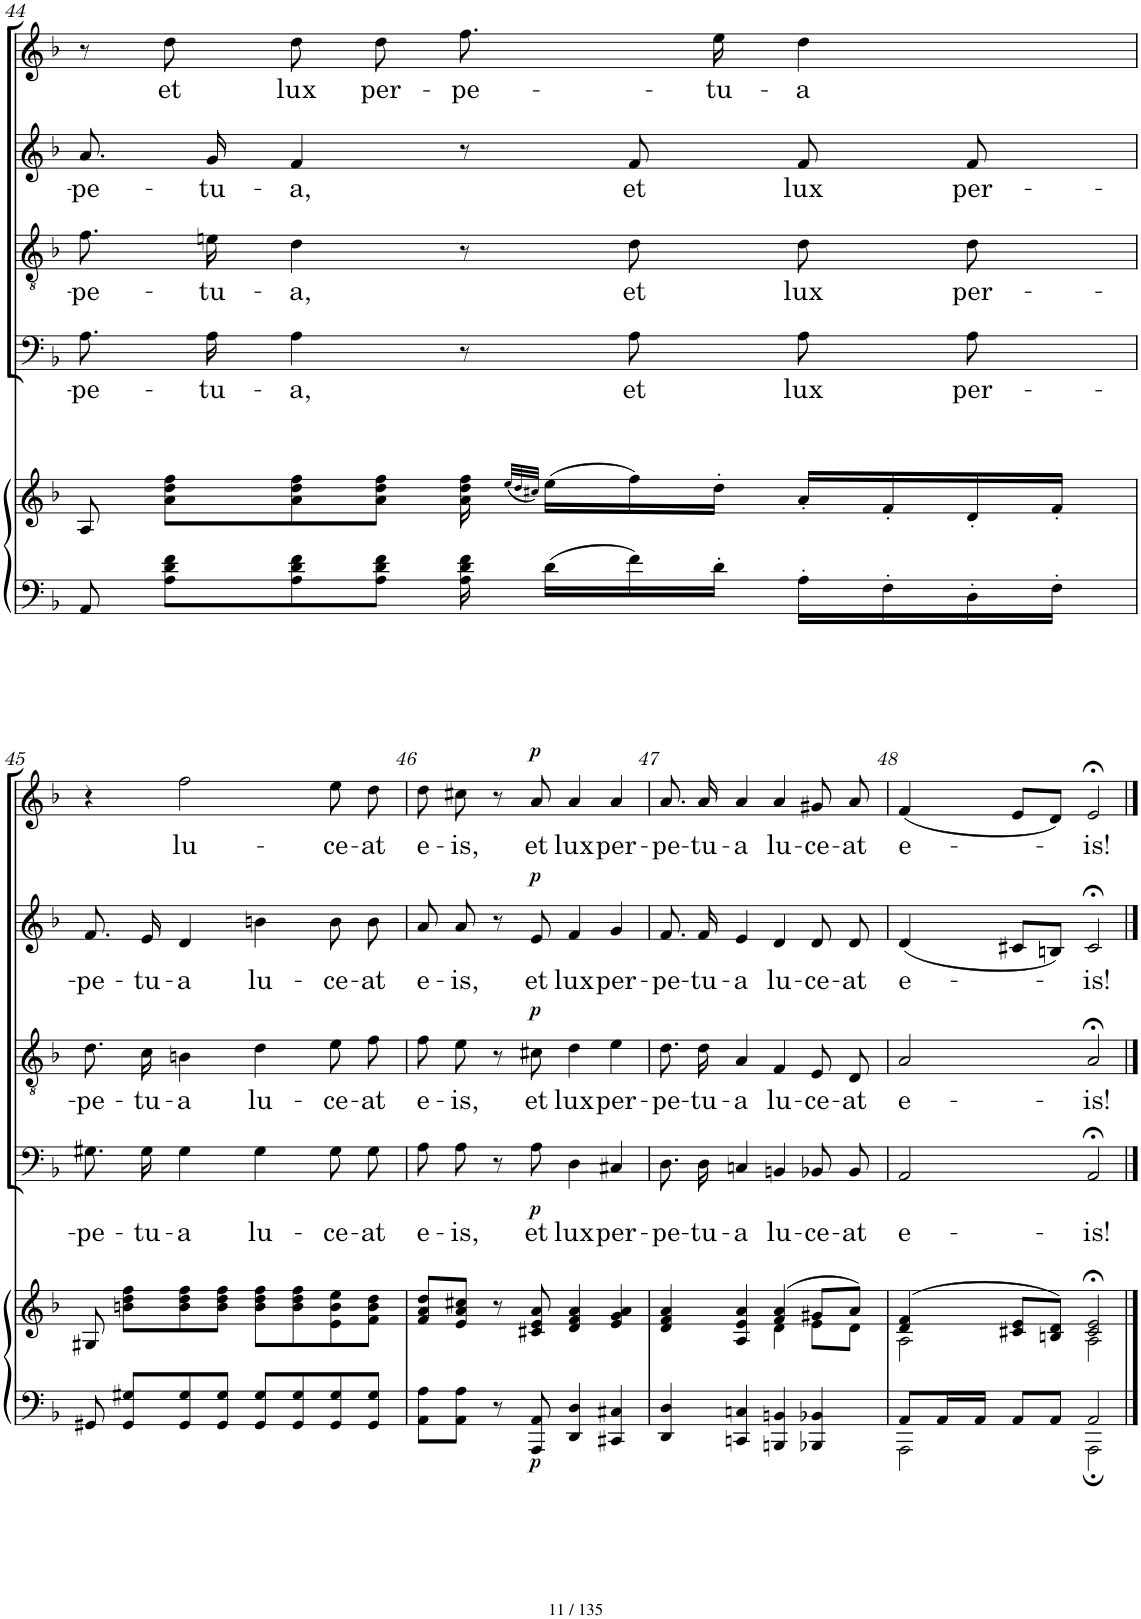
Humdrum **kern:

**kern	**kern	**dynam	**kern	**text	**dynam	**kern	**text	**dynam	**kern	**text	**dynam	**kern	**text	**dynam
*part5	*part5	*part5	*part4	*part4	*part4	*part3	*part3	*part3	*part2	*part2	*part2	*part1	*part1	*part1
*staff6	*staff5	*staff5/6	*staff4	*staff4	*staff4	*staff3	*staff3	*staff3	*staff2	*staff2	*staff2	*staff1	*staff1	*staff1
*I"Piano	*	*	*I"Bass	*	*	*I"Tenor	*	*	*I"Alto	*	*	*I"Soprano	*	*
*I'Pno	*	*	*	*	*	*	*	*	*	*	*	*	*	*
!!LO:PB:g=z
*clefF4	*clefG2	*	*clefF4	*	*	*clefGv2	*	*	*clefG2	*	*	*clefG2	*	*
*	*	*	*	*	*	*	*	*	*ITrd1c2	*	*	*	*	*
*k[b-]	*k[b-]	*	*k[b-]	*	*	*k[b-]	*	*	*k[b-]	*	*	*k[b-]	*	*
*M4/4	*M4/4	*	*M4/4	*	*	*M4/4	*	*	*M4/4	*	*	*M4/4	*	*
*met(c)	*met(c)	*	*met(c)	*	*	*met(c)	*	*	*met(c)	*	*	*met(c)	*	*
=44	=44	=44	=44	=44	=44	=44	=44	=44	=44	=44	=44	=44	=44	=44
!	!	!	!	!LO:LY:b	!	!	!LO:LY:b	!	!	!LO:LY:b	!	!	!	!
8AA/	8A/	.	8.A!\L	-pe-	.	8.f!\L	-pe-	.	8.a!/	-pe-	.	8r	.	.
!	!	!	!	!	!	!	!	!	!	!	!	!	!LO:LY:b	!
8A\ 8d\ 8f\L	8a\ 8dd\ 8ff\L	.	.	.	.	.	.	.	.	.	.	8dd!\	et	.
!	!	!	!	!LO:LY:b	!	!	!LO:LY:b	!	!	!LO:LY:b	!	!	!	!
.	.	.	16A!\Jk	-tu-	.	16en!\Jk	-tu-	.	16g!/	-tu-	.	.	.	.
!	!	!	!	!LO:LY:b	!	!	!LO:LY:b	!	!	!LO:LY:b	!	!	!LO:LY:b	!
8A\ 8d\ 8f\	8a\ 8dd\ 8ff\	.	4A!\	-a,	.	4d!\	-a,	.	4f!/	-a,	.	8dd!\	lux	.
!	!	!	!	!	!	!	!	!	!	!	!	!	!LO:LY:b	!
8A\ 8d\ 8f\J	8a\ 8dd\ 8ff\J	.	.	.	.	.	.	.	.	.	.	8dd!\	per-	.
!	!	!	!	!	!	!	!	!	!	!	!	!	!LO:LY:b	!
16A\ 16d\ 16f\	16a\ 16dd\ 16ff\	.	8r	.	.	8r	.	.	8r	.	.	8.ff!\	-pe-	.
.	(32qee/LLL	.	.	.	.	.	.	.	.	.	.	.	.	.
.	32qdd/	.	.	.	.	.	.	.	.	.	.	.	.	.
.	32qcc#X/JJJ)	.	.	.	.	.	.	.	.	.	.	.	.	.
16d\LL	(16ee\LL	.	.	.	.	.	.	.	.	.	.	.	.	.
!	!	!	!	!LO:LY:b	!	!	!LO:LY:b	!	!	!LO:LY:b	!	!	!	!
16f\	16ff\)	.	8A!\	et	.	8d!\	et	.	8f!/	et	.	.	.	.
!	!	!	!	!	!	!	!	!	!	!	!	!	!LO:LY:b	!
16d'\JJ	16dd'\JJ	.	.	.	.	.	.	.	.	.	.	16ee!\	-tu-	.
!	!	!	!	!LO:LY:b	!	!	!LO:LY:b	!	!	!LO:LY:b	!	!	!LO:LY:b	!
16A'\LL	16a'/LL	.	8A!\L	lux	.	8d!\L	lux	.	8f!/	lux	.	4dd!\	-a	.
16F'\	16f'/	.	.	.	.	.	.	.	.	.	.	.	.	.
!	!	!	!	!LO:LY:b	!	!	!LO:LY:b	!	!	!LO:LY:b	!	!	!	!
16D'\	16d'/	.	8A!\J	per-	.	8d!\J	per-	.	8f!/	per-	.	.	.	.
16F'\JJ	16f'/JJ	.	.	.	.	.	.	.	.	.	.	.	.	.
!!LO:LB:g=z
=45	=45	=45	=45	=45	=45	=45	=45	=45	=45	=45	=45	=45	=45	=45
!	!	!	!	!LO:LY:b	!	!	!LO:LY:b	!	!	!LO:LY:b	!	!	!	!
8GG#X/	8G#X/	.	8.G#X!\L	-pe-	.	8.d!\L	-pe-	.	8.f!/	-pe-	.	4r	.	.
8GG#/ 8G#X/L	8bn\ 8dd\ 8ff\L	.	.	.	.	.	.	.	.	.	.	.	.	.
!	!	!	!	!LO:LY:b	!	!	!LO:LY:b	!	!	!LO:LY:b	!	!	!	!
.	.	.	16G#!\Jk	-tu-	.	16c!\Jk	-tu-	.	16e!/	-tu-	.	.	.	.
!	!	!	!	!LO:LY:b	!	!	!LO:LY:b	!	!	!LO:LY:b	!	!	!LO:LY:b	!
8GG#/ 8G#/	8b\ 8dd\ 8ff\	.	4G#!\	-a	.	4Bn!\	-a	.	4d!/	-a	.	2ff!\	lu-	.
8GG#/ 8G#/J	8b\ 8dd\ 8ff\J	.	.	.	.	.	.	.	.	.	.	.	.	.
!	!	!	!	!LO:LY:b	!	!	!LO:LY:b	!	!	!LO:LY:b	!	!	!	!
8GG#/ 8G#/L	8b\ 8dd\ 8ff\L	.	4G#!\	lu-	.	4d!\	lu-	.	4bn!\	lu-	.	.	.	.
8GG#/ 8G#/	8b\ 8dd\ 8ff\	.	.	.	.	.	.	.	.	.	.	.	.	.
!	!	!	!	!LO:LY:b	!	!	!LO:LY:b	!	!	!LO:LY:b	!	!	!LO:LY:b	!
8GG#/ 8G#/	8e\ 8b\ 8ee\	.	8G#!\L	-ce-	.	8e!\L	-ce-	.	8b!\	-ce-	.	8ee!\	-ce-	.
!	!	!	!	!LO:LY:b	!	!	!LO:LY:b	!	!	!LO:LY:b	!	!	!LO:LY:b	!
8GG#/ 8G#/J	8f\ 8b\ 8dd\J	.	8G#!\J	-at	.	8f!\J	-at	.	8b!\	-at	.	8dd!\	-at	.
=46	=46	=46	=46	=46	=46	=46	=46	=46	=46	=46	=46	=46	=46	=46
!	!	!	!	!LO:LY:b	!	!	!LO:LY:b	!	!	!LO:LY:b	!	!	!LO:LY:b	!
8AA\ 8A\L	8f/ 8a/ 8dd/L	.	8A!\L	e-	.	8f!\L	e-	.	8a!/	e-	.	8dd!\	e-	.
!	!	!	!	!LO:LY:b	!	!	!LO:LY:b	!	!	!LO:LY:b	!	!	!LO:LY:b	!
8AA\ 8A\J	8e/ 8a/ 8cc#X/J	.	8A!\J	-is,	.	8e!\J	-is,	.	8a!/	-is,	.	8cc#X!\	-is,	.
8r	8r	.	8r	.	.	8r	.	.	8r	.	.	8r	.	.
!	!	!LO:DY:b=2	!	!LO:LY:b	!LO:DY:b	!	!LO:LY:b	!LO:DY:a	!	!LO:LY:b	!LO:DY:a	!	!LO:LY:b	!LO:DY:a
8AAA/ 8AA/	8c#X/ 8e/ 8a/	p	8A!\	et	p	8c#X!\	et	p	8e!/	et	p	8a!/	et	p
!	!	!	!	!LO:LY:b	!	!	!LO:LY:b	!	!	!LO:LY:b	!	!	!LO:LY:b	!
4DD/ 4D/	4d/ 4f/ 4a/	.	4D!\	lux	.	4d!\	lux	.	4f!/	lux	.	4a!/	lux	.
!	!	!	!	!LO:LY:b	!	!	!LO:LY:b	!	!	!LO:LY:b	!	!	!LO:LY:b	!
4CC#X/ 4C#X/	4e/ 4g/ 4a/	.	4C#X!/	per-	.	4e!\	per-	.	4g!/	per-	.	4a!/	per-	.
=47	=47	=47	=47	=47	=47	=47	=47	=47	=47	=47	=47	=47	=47	=47
*	*^	*	*	*	*	*	*	*	*	*	*	*	*	*
!	!	!	!	!	!LO:LY:b	!	!	!LO:LY:b	!	!	!LO:LY:b	!	!	!LO:LY:b	!
4DD/ 4D/	4d/ 4f/ 4a/	2ryy	.	8.D!\L	-pe-	.	8.d!\L	-pe-	.	8.f!/	-pe-	.	8.a!/	-pe-	.
!	!	!	!	!	!LO:LY:b	!	!	!LO:LY:b	!	!	!LO:LY:b	!	!	!LO:LY:b	!
.	.	.	.	16D!\Jk	-tu-	.	16d!\Jk	-tu-	.	16f!/	-tu-	.	16a!/	-tu-	.
!	!	!	!	!	!LO:LY:b	!	!	!LO:LY:b	!	!	!LO:LY:b	!	!	!LO:LY:b	!
4CCn/ 4Cn/	4A/ 4e/ 4a/	.	.	4Cn!/	-a	.	4A!/	-a	.	4e!/	-a	.	4a!/	-a	.
!	!	!	!	!	!LO:LY:b	!	!	!LO:LY:b	!	!	!LO:LY:b	!	!	!LO:LY:b	!
4BBBn/ 4BBn/	(>4f/ 4a/	4d\	.	4BBn!/	lu-	.	4F!/	lu-	.	4d!/	lu-	.	4a!/	lu-	.
!	!	!	!	!	!LO:LY:b	!	!	!LO:LY:b	!	!	!LO:LY:b	!	!	!LO:LY:b	!
4BBB-X/ 4BB-X/	8g#X/L	8e\L	.	8BB-X!/L	-ce-	.	8E!/L	-ce-	.	8d!/	-ce-	.	8g#X!/	-ce-	.
!	!	!	!	!	!LO:LY:b	!	!	!LO:LY:b	!	!	!LO:LY:b	!	!	!LO:LY:b	!
.	8a/J)	8d\J	.	8BB-!/J	-at	.	8D!/J	-at	.	8d!/	-at	.	8a!/	-at	.
=48	=48	=48	=48	=48	=48	=48	=48	=48	=48	=48	=48	=48	=48	=48	=48
*^	*	*	*	*	*	*	*	*	*	*	*	*	*	*	*
!	!	!	!	!	!	!LO:LY:b	!	!	!LO:LY:b	!	!	!LO:LY:b	!	!	!LO:LY:b	!
8AA/L	2AAA\	(4d/ 4f/	2A\	.	2AA!/	e-	.	2A!/	e-	.	(4d!/	e-	.	(4f!/	e-	.
16AA/L	.	.	.	.	.	.	.	.	.	.	.	.	.	.	.	.
16AA/JJ	.	.	.	.	.	.	.	.	.	.	.	.	.	.	.	.
8AA/L	.	8c#X/ 8e/L	.	.	.	.	.	.	.	.	8c#X!/L	.	.	8e!/L	.	.
8AA/J	.	8Bn/ 8d/J)	.	.	.	.	.	.	.	.	8Bn!/J)	.	.	8d!/J)	.	.
!	!	!	!	!	!	!LO:LY:b	!	!	!LO:LY:b	!	!	!LO:LY:b	!	!	!LO:LY:b	!
2AA/	2AAA;\	2c#/;< 2e/;<	2A\	.	2AA;<!/	-is!	.	2A;<!/	-is!	.	2c#;<!/	-is!	.	2e;<Z!/	-is!	.
*v	*v	*	*	*	*	*	*	*	*	*	*	*	*	*	*	*
*	*v	*v	*	*	*	*	*	*	*	*	*	*	*	*	*
==	==	==	==	==	==	==	==	==	==	==	==	==	==	==
*-	*-	*-	*-	*-	*-	*-	*-	*-	*-	*-	*-	*-	*-	*-
